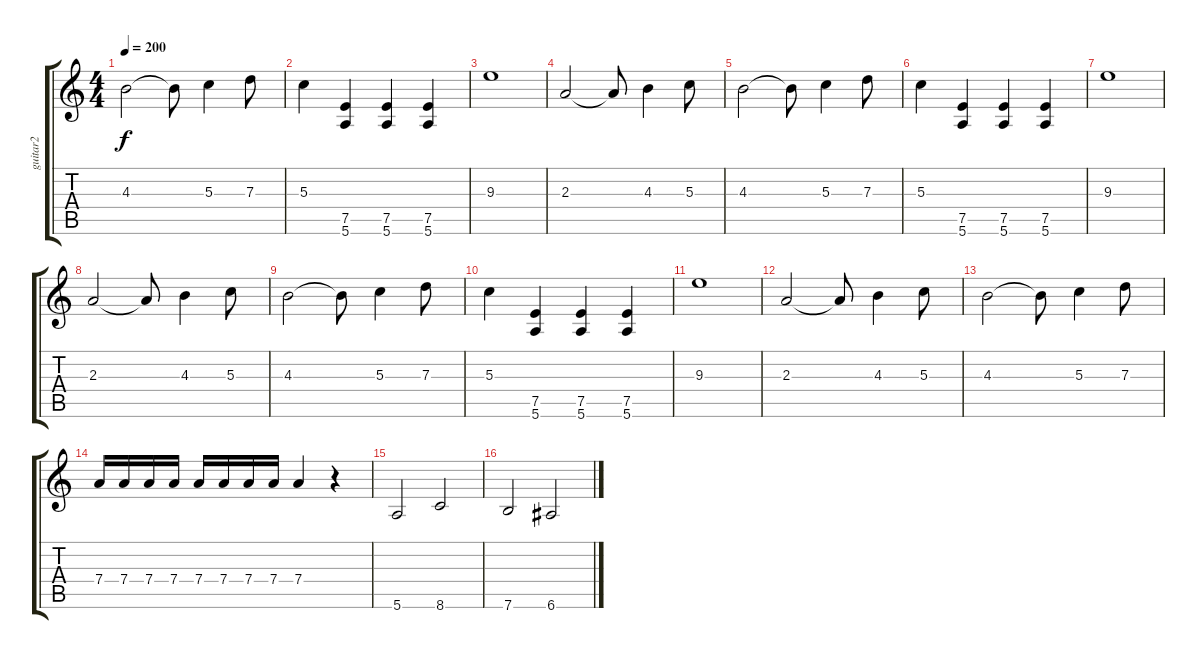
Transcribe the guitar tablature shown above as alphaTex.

\track ("guitar2" "guitar2") {instrument distortionguitar}
\staff {score tabs}
\tuning (E4 B3 G3 D3 A2 E2) {hide}
\ts (4 4)
\tempo 200
\clef g2
\ks c
4.3.2{dy f} 4.3{t}.8 5.3.4 7.3.8 |
5.3.4 (7.5 5.6).4 (7.5 5.6).4 (7.5 5.6).4 |
9.3.1 |
2.3.2 2.3{t}.8 4.3.4 5.3.8 |
4.3.2 4.3{t}.8 5.3.4 7.3.8 |
5.3.4 (7.5 5.6).4 (7.5 5.6).4 (7.5 5.6).4 |
9.3.1 |
2.3.2 2.3{t}.8 4.3.4 5.3.8 |
4.3.2 4.3{t}.8 5.3.4 7.3.8 |
5.3.4 (7.5 5.6).4 (7.5 5.6).4 (7.5 5.6).4 |
9.3.1 |
2.3.2 2.3{t}.8 4.3.4 5.3.8 |
4.3.2 4.3{t}.8 5.3.4 7.3.8 |
7.4.16 7.4.16 7.4.16 7.4.16 7.4.16 7.4.16 7.4.16 7.4.16 7.4.4 r.4 |
5.6.2 8.6.2 |
7.6.2 6.6.2
